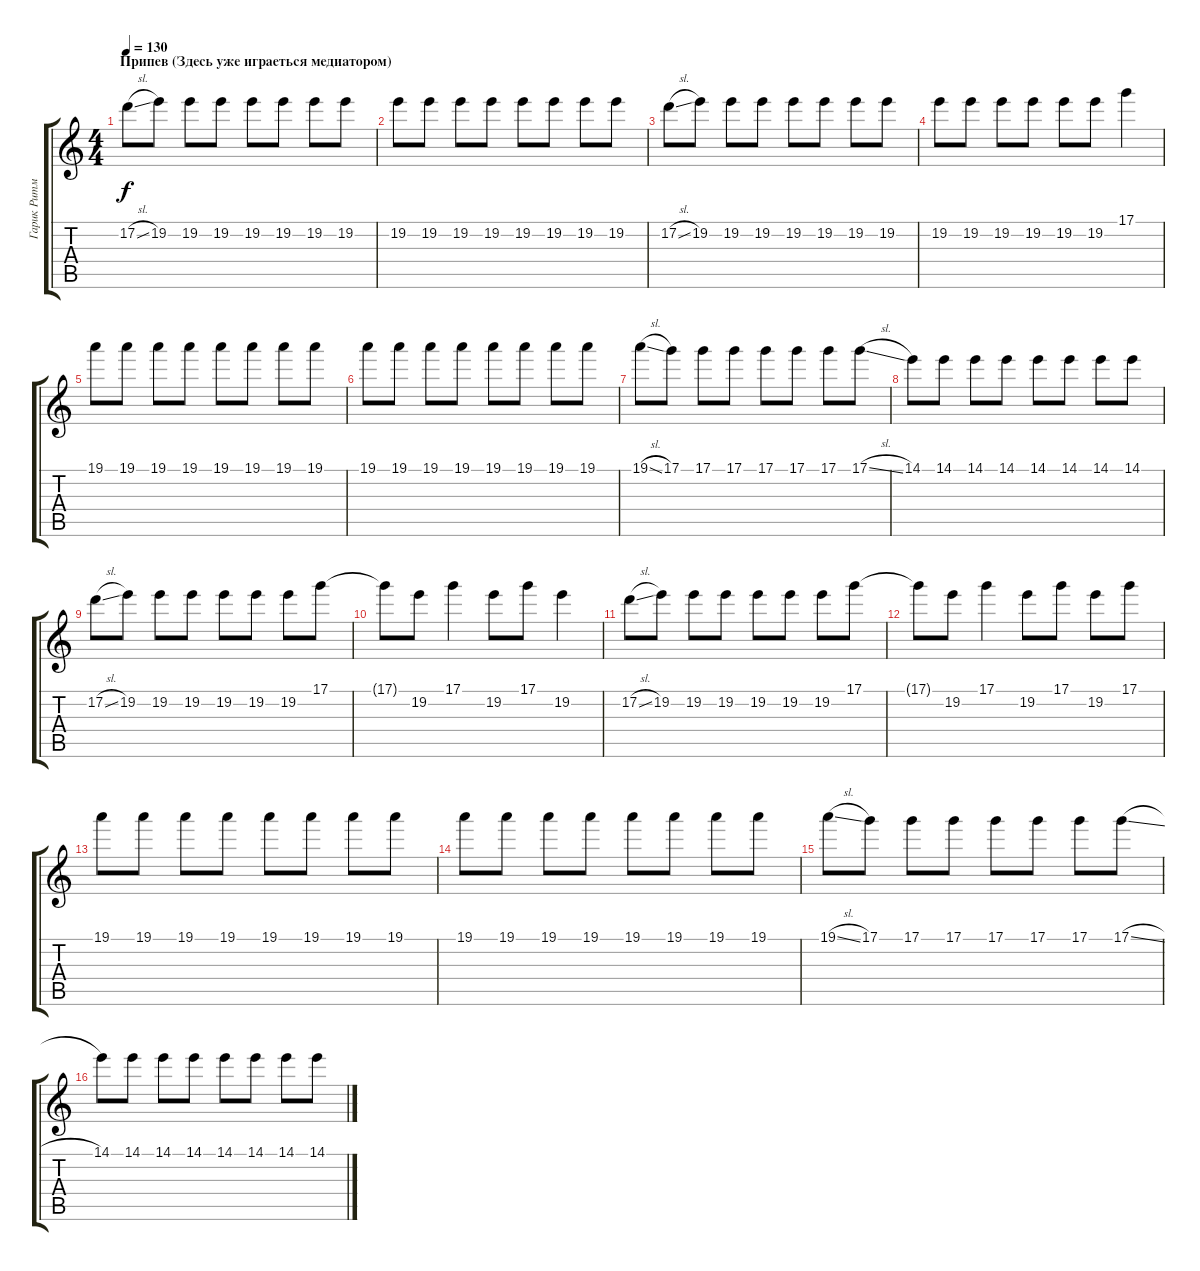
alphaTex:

\track ("Гарик Ритм" "Гарик Ритм") {instrument electricguitarclean}
\staff {score tabs}
\tuning (D4 A3 F3 C3 G2 C2) {hide}
\ts (4 4)
\section ("" "Припев (Здесь уже играеться медиатором)")
\tempo 130
\clef g2
\ks c
17.2{sl}.8{dy f instrument distortionguitar} 19.2.8 19.2.8 19.2.8 19.2.8 19.2.8 19.2.8 19.2.8 |
19.2.8 19.2.8 19.2.8 19.2.8 19.2.8 19.2.8 19.2.8 19.2.8 |
17.2{sl}.8 19.2.8 19.2.8 19.2.8 19.2.8 19.2.8 19.2.8 19.2.8 |
19.2.8 19.2.8 19.2.8 19.2.8 19.2.8 19.2.8 17.1.4 |
19.1.8 19.1.8 19.1.8 19.1.8 19.1.8 19.1.8 19.1.8 19.1.8 |
19.1.8 19.1.8 19.1.8 19.1.8 19.1.8 19.1.8 19.1.8 19.1.8 |
19.1{sl}.8 17.1.8 17.1.8 17.1.8 17.1.8 17.1.8 17.1.8 17.1{sl}.8 |
14.1.8 14.1.8 14.1.8 14.1.8 14.1.8 14.1.8 14.1.8 14.1.8 |
17.2{sl}.8 19.2.8 19.2.8 19.2.8 19.2.8 19.2.8 19.2.8 17.1.8 |
17.1{t}.8 19.2.8 17.1.4 19.2.8 17.1.8 19.2.4 |
17.2{sl}.8 19.2.8 19.2.8 19.2.8 19.2.8 19.2.8 19.2.8 17.1.8 |
17.1{t}.8 19.2.8 17.1.4 19.2.8 17.1.8 19.2.8 17.1.8 |
19.1.8 19.1.8 19.1.8 19.1.8 19.1.8 19.1.8 19.1.8 19.1.8 |
19.1.8 19.1.8 19.1.8 19.1.8 19.1.8 19.1.8 19.1.8 19.1.8 |
19.1{sl}.8 17.1.8 17.1.8 17.1.8 17.1.8 17.1.8 17.1.8 17.1{sl}.8 |
14.1.8 14.1.8 14.1.8 14.1.8 14.1.8 14.1.8 14.1.8 14.1.8
